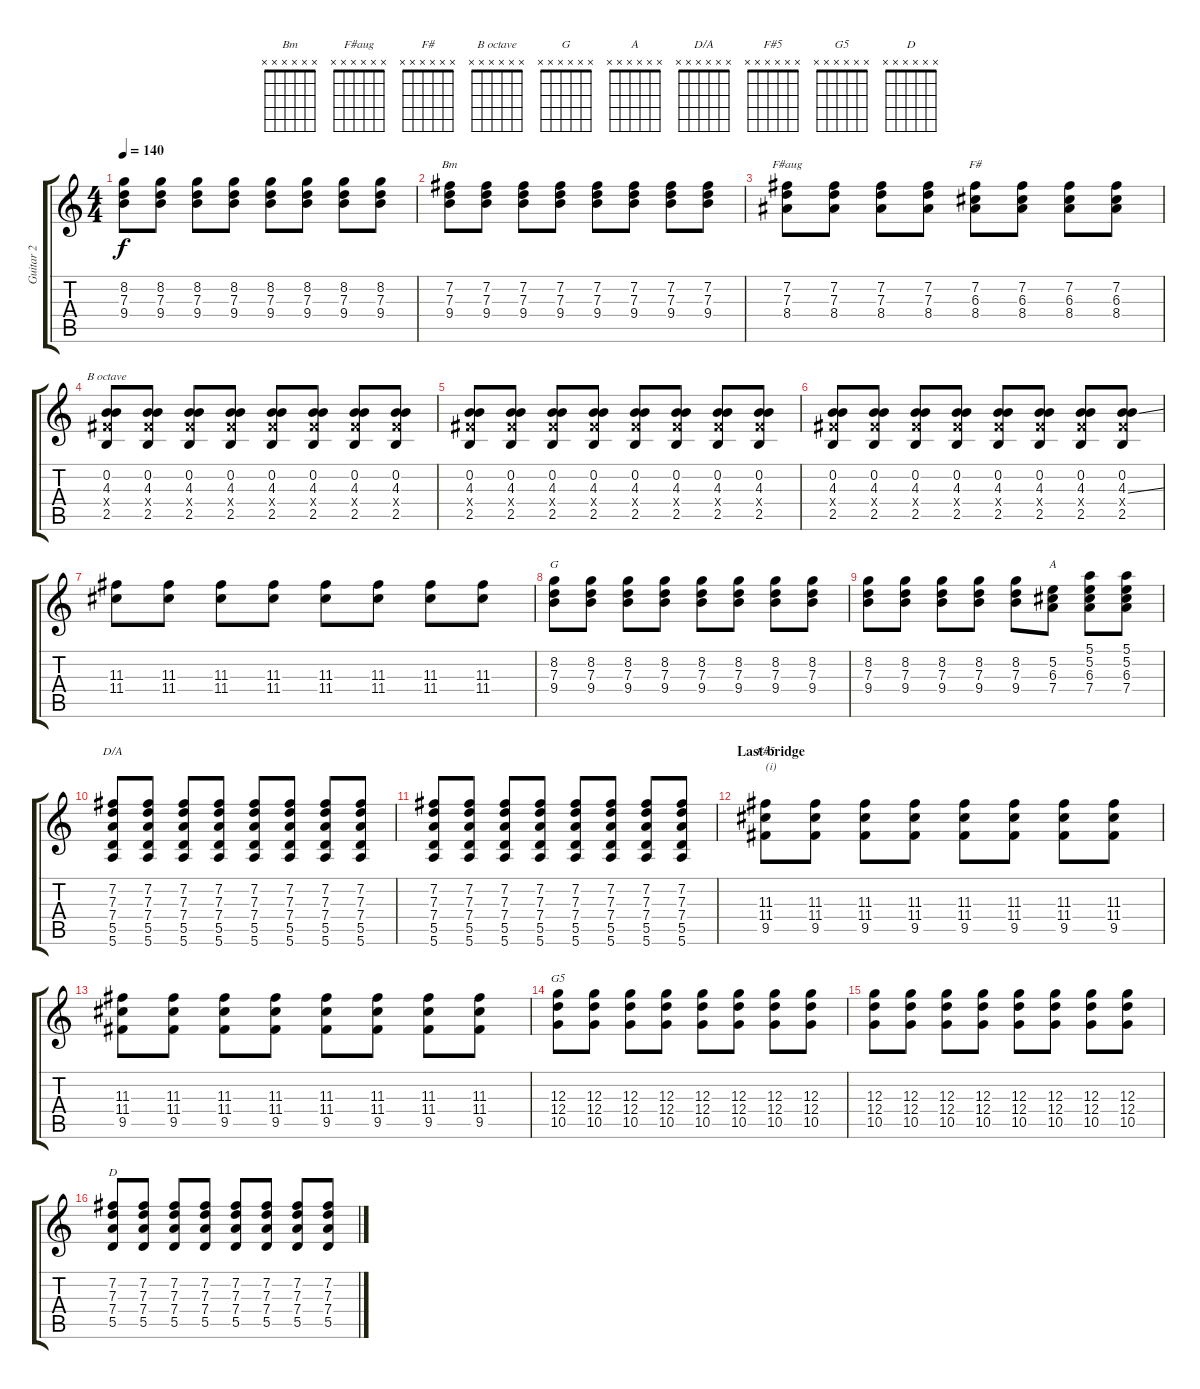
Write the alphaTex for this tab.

\track ("Guitar 2" "Guitar 2") {instrument overdrivenguitar}
\staff {score tabs}
\tuning (E4 B3 G3 D3 A2 E2) {hide}
\chord ("Bm" x x x x x x) {firstfret 0}
\chord ("F#aug" x x x x x x) {firstfret 0}
\chord ("F#" x x x x x x) {firstfret 0}
\chord ("B octave" x x x x x x) {firstfret 0}
\chord ("G" x x x x x x) {firstfret 0}
\chord ("A" x x x x x x) {firstfret 0}
\chord ("D/A" x x x x x x) {firstfret 0}
\chord ("F#5" x x x x x x) {firstfret 0}
\chord ("G5" x x x x x x) {firstfret 0}
\chord ("D" x x x x x x) {firstfret 0}
\ts (4 4)
\tempo 140
\clef g2
\ks c
(8.2 7.3 9.4).8{dy f} (8.2 7.3 9.4).8 (8.2 7.3 9.4).8 (8.2 7.3 9.4).8 (8.2 7.3 9.4).8 (8.2 7.3 9.4).8 (8.2 7.3 9.4).8 (8.2 7.3 9.4).8 |
(7.2 7.3 9.4).8{ch "Bm"} (7.2 7.3 9.4).8 (7.2 7.3 9.4).8 (7.2 7.3 9.4).8 (7.2 7.3 9.4).8 (7.2 7.3 9.4).8 (7.2 7.3 9.4).8 (7.2 7.3 9.4).8 |
(7.2 7.3 8.4).8{ch "F#aug"} (7.2 7.3 8.4).8 (7.2 7.3 8.4).8 (7.2 7.3 8.4).8 (7.2 6.3 8.4).8{ch "F#"} (7.2 6.3 8.4).8 (7.2 6.3 8.4).8 (7.2 6.3 8.4).8 |
(0.2 4.3 4.4{x} 2.5).8{ch "B octave"} (0.2 4.3 4.4{x} 2.5).8 (0.2 4.3 4.4{x} 2.5).8 (0.2 4.3 4.4{x} 2.5).8 (0.2 4.3 4.4{x} 2.5).8 (0.2 4.3 4.4{x} 2.5).8 (0.2 4.3 4.4{x} 2.5).8 (0.2 4.3 4.4{x} 2.5).8 |
(0.2 4.3 4.4{x} 2.5).8 (0.2 4.3 4.4{x} 2.5).8 (0.2 4.3 4.4{x} 2.5).8 (0.2 4.3 4.4{x} 2.5).8 (0.2 4.3 4.4{x} 2.5).8 (0.2 4.3 4.4{x} 2.5).8 (0.2 4.3 4.4{x} 2.5).8 (0.2 4.3 4.4{x} 2.5).8 |
(0.2 4.3 4.4{x} 2.5).8 (0.2 4.3 4.4{x} 2.5).8 (0.2 4.3 4.4{x} 2.5).8 (0.2 4.3 4.4{x} 2.5).8 (0.2 4.3 4.4{x} 2.5).8 (0.2 4.3 4.4{x} 2.5).8 (0.2 4.3 4.4{x} 2.5).8 (0.2 4.3{ss} 4.4{x} 2.5).8 |
(11.3 11.4).8 (11.3 11.4).8 (11.3 11.4).8 (11.3 11.4).8 (11.3 11.4).8 (11.3 11.4).8 (11.3 11.4).8 (11.3 11.4).8 |
(8.2 7.3 9.4).8{ch "G"} (8.2 7.3 9.4).8 (8.2 7.3 9.4).8 (8.2 7.3 9.4).8 (8.2 7.3 9.4).8 (8.2 7.3 9.4).8 (8.2 7.3 9.4).8 (8.2 7.3 9.4).8 |
(8.2 7.3 9.4).8 (8.2 7.3 9.4).8 (8.2 7.3 9.4).8 (8.2 7.3 9.4).8 (8.2 7.3 9.4).8 (5.2 6.3 7.4).8{ch "A"} (5.1 5.2 6.3 7.4).8 (5.1 5.2 6.3 7.4).8 |
(7.2 7.3 7.4 5.5 5.6).8{ch "D/A"} (7.2 7.3 7.4 5.5 5.6).8 (7.2 7.3 7.4 5.5 5.6).8 (7.2 7.3 7.4 5.5 5.6).8 (7.2 7.3 7.4 5.5 5.6).8 (7.2 7.3 7.4 5.5 5.6).8 (7.2 7.3 7.4 5.5 5.6).8 (7.2 7.3 7.4 5.5 5.6).8 |
(7.2 7.3 7.4 5.5 5.6).8 (7.2 7.3 7.4 5.5 5.6).8 (7.2 7.3 7.4 5.5 5.6).8 (7.2 7.3 7.4 5.5 5.6).8 (7.2 7.3 7.4 5.5 5.6).8 (7.2 7.3 7.4 5.5 5.6).8 (7.2 7.3 7.4 5.5 5.6).8 (7.2 7.3 7.4 5.5 5.6).8 |
\section ("" "Last bridge")
(11.3 11.4 9.5).8{ch "F#5" txt "(i)" volume 14} (11.3 11.4 9.5).8 (11.3 11.4 9.5).8 (11.3 11.4 9.5).8 (11.3 11.4 9.5).8 (11.3 11.4 9.5).8 (11.3 11.4 9.5).8 (11.3 11.4 9.5).8 |
(11.3 11.4 9.5).8 (11.3 11.4 9.5).8 (11.3 11.4 9.5).8 (11.3 11.4 9.5).8 (11.3 11.4 9.5).8 (11.3 11.4 9.5).8 (11.3 11.4 9.5).8 (11.3 11.4 9.5).8 |
(12.3 12.4 10.5).8{ch "G5"} (12.3 12.4 10.5).8 (12.3 12.4 10.5).8 (12.3 12.4 10.5).8 (12.3 12.4 10.5).8 (12.3 12.4 10.5).8 (12.3 12.4 10.5).8 (12.3 12.4 10.5).8 |
(12.3 12.4 10.5).8 (12.3 12.4 10.5).8 (12.3 12.4 10.5).8 (12.3 12.4 10.5).8 (12.3 12.4 10.5).8 (12.3 12.4 10.5).8 (12.3 12.4 10.5).8 (12.3 12.4 10.5).8 |
(7.2 7.3 7.4 5.5).8{ch "D"} (7.2 7.3 7.4 5.5).8 (7.2 7.3 7.4 5.5).8 (7.2 7.3 7.4 5.5).8 (7.2 7.3 7.4 5.5).8 (7.2 7.3 7.4 5.5).8 (7.2 7.3 7.4 5.5).8 (7.2 7.3 7.4 5.5).8
